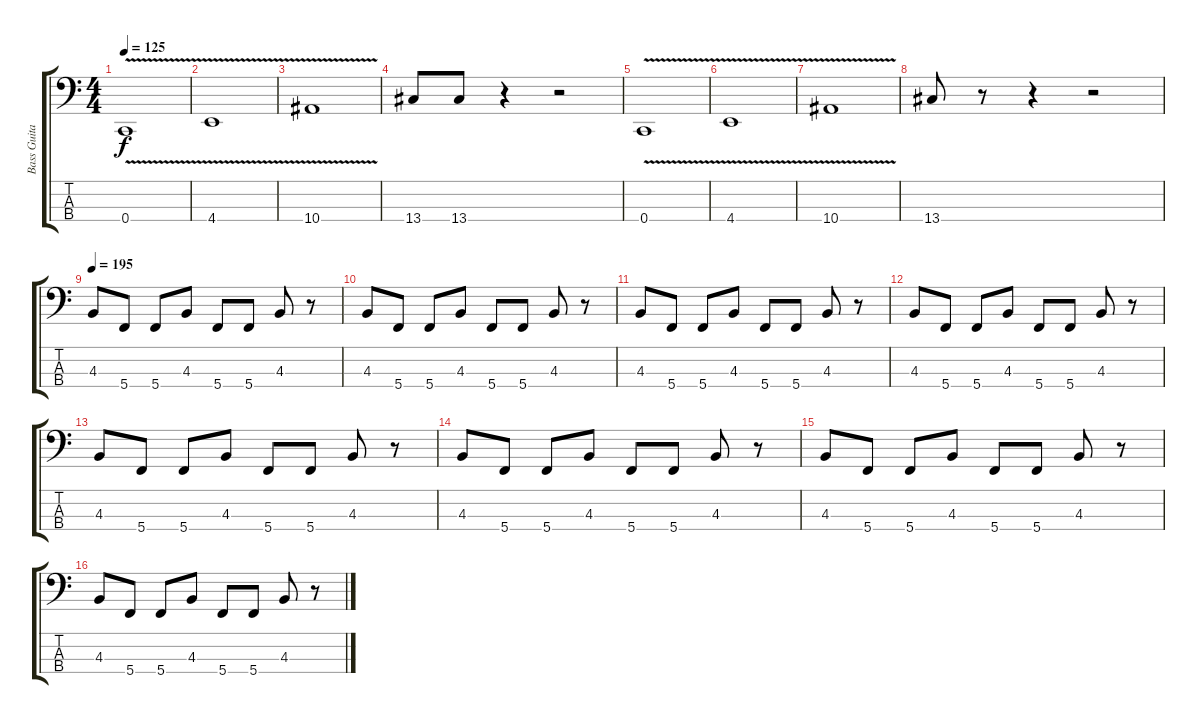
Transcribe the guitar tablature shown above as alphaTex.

\track ("Bass Guitar" "Bass Guita") {instrument electricbasspick}
\staff {score tabs}
\tuning (F2 C2 G1 C1) {hide}
\ts (4 4)
\tempo 125
\clef f4
\ks c
0.4{v}.1{dy f} |
4.4{v}.1 |
10.4{v}.1 |
13.4.8 13.4.8 r.4 r.2 |
0.4{v}.1 |
4.4{v}.1 |
10.4{v}.1 |
13.4.8 r.8 r.4 r.2 |
\tempo 195
4.3.8 5.4.8 5.4.8 4.3.8 5.4.8 5.4.8 4.3.8 r.8 |
4.3.8 5.4.8 5.4.8 4.3.8 5.4.8 5.4.8 4.3.8 r.8 |
4.3.8 5.4.8 5.4.8 4.3.8 5.4.8 5.4.8 4.3.8 r.8 |
4.3.8 5.4.8 5.4.8 4.3.8 5.4.8 5.4.8 4.3.8 r.8 |
4.3.8 5.4.8 5.4.8 4.3.8 5.4.8 5.4.8 4.3.8 r.8 |
4.3.8 5.4.8 5.4.8 4.3.8 5.4.8 5.4.8 4.3.8 r.8 |
4.3.8 5.4.8 5.4.8 4.3.8 5.4.8 5.4.8 4.3.8 r.8 |
4.3.8 5.4.8 5.4.8 4.3.8 5.4.8 5.4.8 4.3.8 r.8
